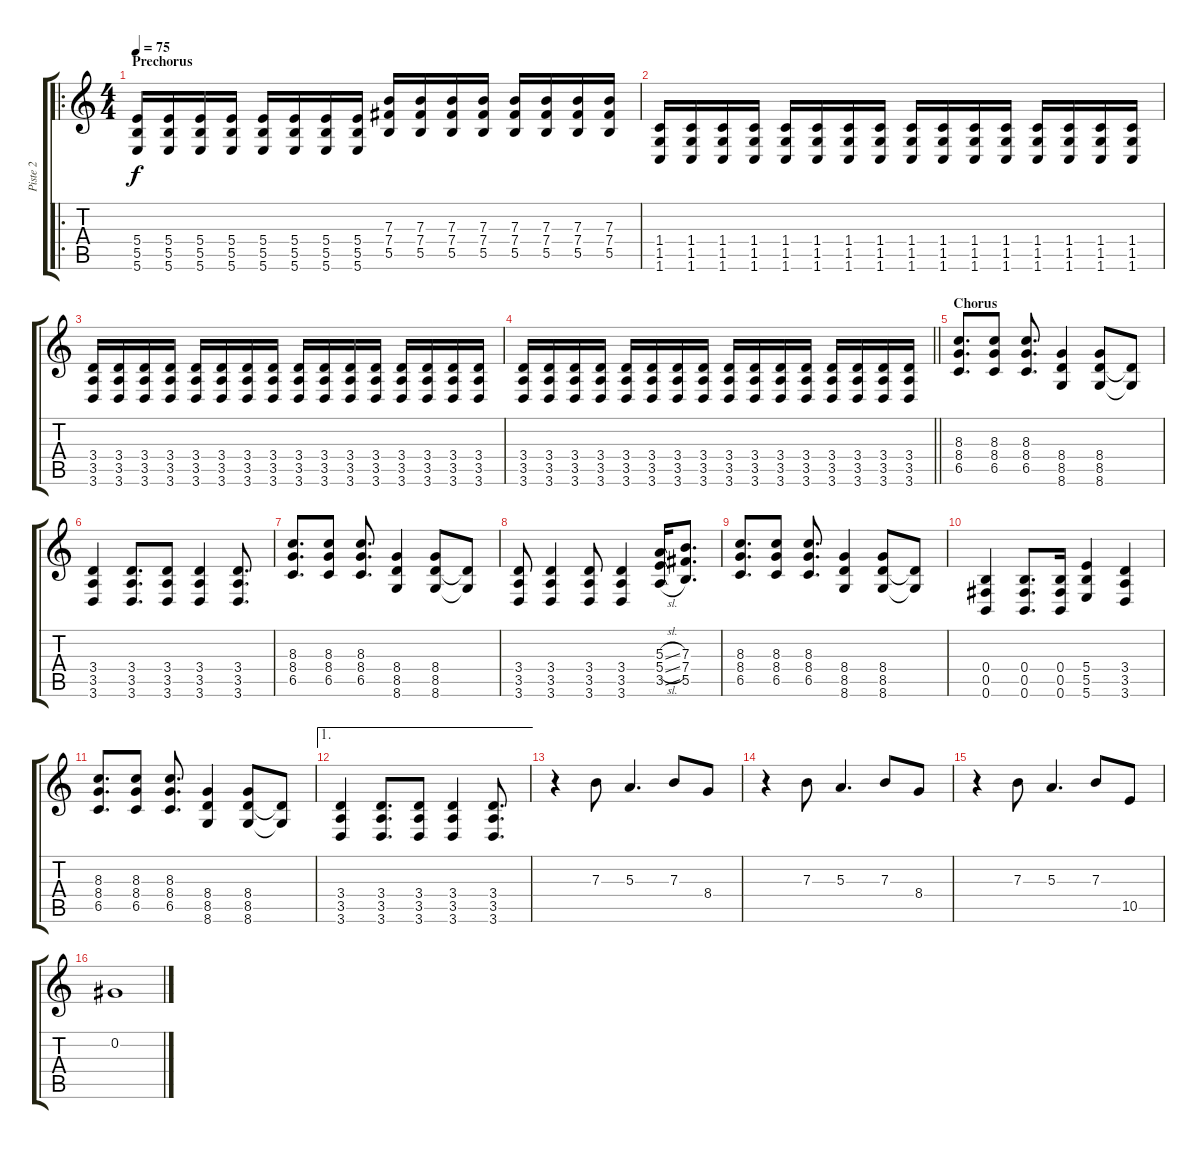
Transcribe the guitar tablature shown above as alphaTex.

\track ("Piste 2" "Piste 2") {instrument distortionguitar}
\staff {score tabs}
\tuning (Db4 Ab3 E3 B2 Gb2 B1) {hide}
\ro
\ts (4 4)
\section ("" "Prechorus")
\tempo 75
\clef g2
\ks c
(5.4 5.5 5.6).16{dy f} (5.4 5.5 5.6).16 (5.4 5.5 5.6).16 (5.4 5.5 5.6).16 (5.4 5.5 5.6).16 (5.4 5.5 5.6).16 (5.4 5.5 5.6).16 (5.4 5.5 5.6).16 (7.3 7.4 5.5).16 (7.3 7.4 5.5).16 (7.3 7.4 5.5).16 (7.3 7.4 5.5).16 (7.3 7.4 5.5).16 (7.3 7.4 5.5).16 (7.3 7.4 5.5).16 (7.3 7.4 5.5).16 |
(1.4 1.5 1.6).16 (1.4 1.5 1.6).16 (1.4 1.5 1.6).16 (1.4 1.5 1.6).16 (1.4 1.5 1.6).16 (1.4 1.5 1.6).16 (1.4 1.5 1.6).16 (1.4 1.5 1.6).16 (1.4 1.5 1.6).16 (1.4 1.5 1.6).16 (1.4 1.5 1.6).16 (1.4 1.5 1.6).16 (1.4 1.5 1.6).16 (1.4 1.5 1.6).16 (1.4 1.5 1.6).16 (1.4 1.5 1.6).16 |
(3.4 3.5 3.6).16 (3.4 3.5 3.6).16 (3.4 3.5 3.6).16 (3.4 3.5 3.6).16 (3.4 3.5 3.6).16 (3.4 3.5 3.6).16 (3.4 3.5 3.6).16 (3.4 3.5 3.6).16 (3.4 3.5 3.6).16 (3.4 3.5 3.6).16 (3.4 3.5 3.6).16 (3.4 3.5 3.6).16 (3.4 3.5 3.6).16 (3.4 3.5 3.6).16 (3.4 3.5 3.6).16 (3.4 3.5 3.6).16 |
\barLineRight lightlight
(3.4 3.5 3.6).16 (3.4 3.5 3.6).16 (3.4 3.5 3.6).16 (3.4 3.5 3.6).16 (3.4 3.5 3.6).16 (3.4 3.5 3.6).16 (3.4 3.5 3.6).16 (3.4 3.5 3.6).16 (3.4 3.5 3.6).16 (3.4 3.5 3.6).16 (3.4 3.5 3.6).16 (3.4 3.5 3.6).16 (3.4 3.5 3.6).16 (3.4 3.5 3.6).16 (3.4 3.5 3.6).16 (3.4 3.5 3.6).16 |
\section ("" "Chorus")
(8.3 8.4 6.5).8{d} (8.3 8.4 6.5).8 (8.3 8.4 6.5).8{d} (8.4 8.5 8.6).4 (8.4 8.5 8.6).8 (8.5{t} 8.6{t}).8 |
(3.4 3.5 3.6).4 (3.4 3.5 3.6).8{d} (3.4 3.5 3.6).8 (3.4 3.5 3.6).4 (3.4 3.5 3.6).8{d} |
(8.3 8.4 6.5).8{d} (8.3 8.4 6.5).8 (8.3 8.4 6.5).8{d} (8.4 8.5 8.6).4 (8.4 8.5 8.6).8 (8.5{t} 8.6{t}).8 |
(3.4 3.5 3.6).8 (3.4 3.5 3.6).4 (3.4 3.5 3.6).8 (3.4 3.5 3.6).4 (5.3{sl} 5.4{sl} 3.5{sl}).16 (7.3 7.4 5.5).8{d} |
(8.3 8.4 6.5).8{d} (8.3 8.4 6.5).8 (8.3 8.4 6.5).8{d} (8.4 8.5 8.6).4 (8.4 8.5 8.6).8 (8.5{t} 8.6{t}).8 |
(0.4 0.5 0.6).4 (0.4 0.5 0.6).8{d} (0.4 0.5 0.6).16 (5.4 5.5 5.6).4 (3.4 3.5 3.6).4 |
(8.3 8.4 6.5).8{d} (8.3 8.4 6.5).8 (8.3 8.4 6.5).8{d} (8.4 8.5 8.6).4 (8.4 8.5 8.6).8 (8.5{t} 8.6{t}).8 |
\ae 1
(3.4 3.5 3.6).4 (3.4 3.5 3.6).8{d} (3.4 3.5 3.6).8 (3.4 3.5 3.6).4 (3.4 3.5 3.6).8{d} |
r.4{volume 14 instrument electricguitarmuted} 7.3.8 5.3.4{d} 7.3.8 8.4.8 |
r.4 7.3.8 5.3.4{d} 7.3.8 8.4.8 |
r.4 7.3.8 5.3.4{d} 7.3.8 10.5.8 |
0.2.1
